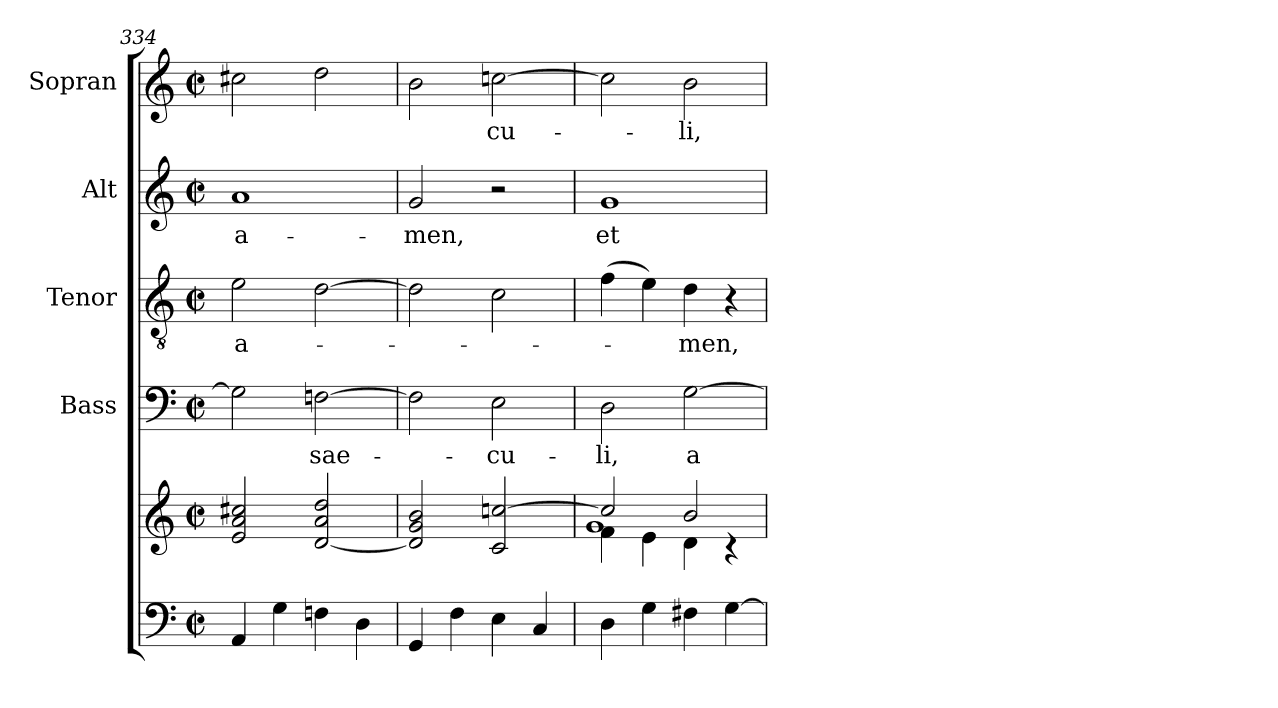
**kern	**kern	**kern	**text	**kern	**text	**kern	**text	**kern	**text
*part5	*part5	*part4	*part4	*part3	*part3	*part2	*part2	*part1	*part1
*staff6	*staff5	*staff4	*staff4	*staff3	*staff3	*staff2	*staff2	*staff1	*staff1
*	*	*I"Bass	*	*I"Tenor	*	*I"Alt	*	*I"Sopran	*
*	*	*I'B.	*	*I'T.	*	*I'A.	*	*I'S.	*
*clefF4	*clefG2	*clefF4	*	*clefGv2	*	*clefG2	*	*clefG2	*
*k[]	*k[]	*k[]	*	*k[]	*	*k[]	*	*k[]	*
*C:	*C:	*C:	*	*C:	*	*C:	*	*C:	*
*M2/2	*M2/2	*M2/2	*	*M2/2	*	*M2/2	*	*M2/2	*
*met(c|)	*met(c|)	*met(c|)	*	*met(c|)	*	*met(c|)	*	*met(c|)	*
=334	=334	=334	=334	=334	=334	=334	=334	=334	=334
!	!	!	!	!	!LO:LY:b	!	!LO:LY:b	!	!
4AA/	2e/ 2a/ 2cc#X/	2G\]	.	2e\	a-	1a	a-	2cc#X\	.
4G\	.	.	.	.	.	.	.	.	.
!	!	!	!LO:LY:b	!	!	!	!	!	!
4Fn\	[<2d/ 2a/ 2dd/	[2Fn\	sae-	[2d\	.	.	.	2dd\	.
4D\	.	.	.	.	.	.	.	.	.
=335	=335	=335	=335	=335	=335	=335	=335	=335	=335
!	!	!	!	!	!	!	!LO:LY:b	!	!
4GG/	2d/] 2g/ 2b/	2F\]	.	2d\]	.	2g/	-men,	2b\	.
4F\	.	.	.	.	.	.	.	.	.
!	!	!	!LO:LY:b	!	!	!	!	!	!LO:LY:b
4E\	2c/ [>2ccn/	2E\	-cu-	2c\	.	2r	.	[2ccn\	-cu-
4C/	.	.	.	.	.	.	.	.	.
!!LO:LB:g=z
=336	=336	=336	=336	=336	=336	=336	=336	=336	=336
*	*^	*	*	*	*	*	*	*	*
*	*	*^	*	*	*	*	*	*	*	*
!	!	!	!	!	!LO:LY:b	!	!	!	!LO:LY:b	!	!
4D\	2cc/]	4f\	1g	2D\	-li,	(>4f\	.	1g	et	2cc\]	.
4G\	.	4e\	.	.	.	4e\)	.	.	.	.	.
!	!	!	!	!	!LO:LY:b	!	!LO:LY:b	!	!	!	!LO:LY:b
4F#X\	2b/	4d\	.	[2G\	a-	4d\	-men,	.	.	2b\	-li,
[4G\	.	4rc	.	.	.	4r	.	.	.	.	.
*	*v	*v	*v	*	*	*	*	*	*	*	*
=	=	=	=	=	=	=	=	=	=
*-	*-	*-	*-	*-	*-	*-	*-	*-	*-
